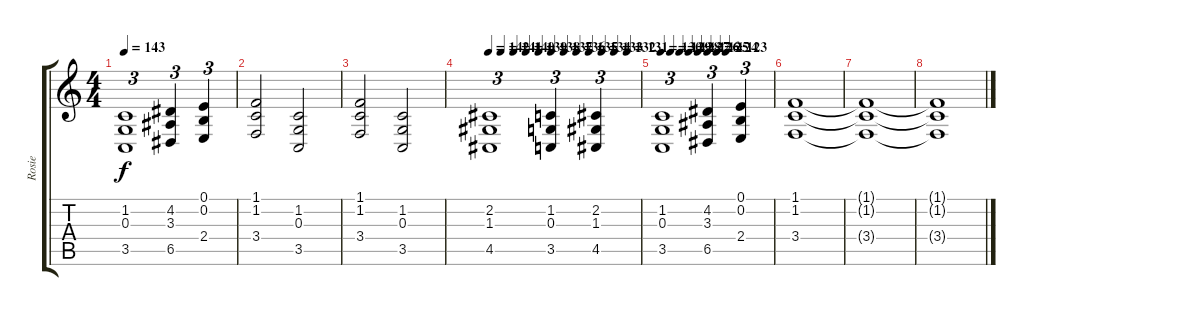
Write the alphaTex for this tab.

\track ("Rosie" "Rosie") {instrument pad4choir}
\staff {score tabs}
\tuning (E4 B3 G3 D3 A2 E2) {hide}
\ts (4 4)
\tempo 143
\clef g2
\ks c
(1.2 0.3 3.5).1{tu (3 2) dy f} (4.2 3.3 6.5).4{tu (3 2)} (0.1 0.2 2.4).4{tu (3 2)} |
(1.1 1.2 3.4).2 (1.2 0.3 3.5).2 |
(1.1 1.2 3.4).2 (1.2 0.3 3.5).2 |
\tempo 142
\tempo (141 0.08333333333333333)
\tempo (140 0.16666666666666666)
\tempo (139 0.25)
\tempo (138 0.3333333333333333)
\tempo (137 0.4166666666666667)
\tempo (136 0.5)
\tempo (135 0.5833333333333334)
\tempo (134 0.6666666666666666)
\tempo (133 0.75)
\tempo (132 0.8333333333333334)
\tempo (131 0.9166666666666666)
(2.2 1.3 4.5).1{tu (3 2)} (1.2 0.3 3.5).4{tu (3 2)} (2.2 1.3 4.5).4{tu (3 2)} |
\tempo 130
\tempo (129 0.08333333333333333)
\tempo (128 0.16666666666666666)
\tempo (127 0.25)
\tempo (126 0.3333333333333333)
\tempo (125 0.4166666666666667)
\tempo (124 0.5)
\tempo (123 0.5833333333333334)
(1.2 0.3 3.5).1{tu (3 2)} (4.2 3.3 6.5).4{tu (3 2)} (0.1 0.2 2.4).4{tu (3 2)} |
(1.1 1.2 3.4).1 |
(1.1{t} 1.2{t} 3.4{t}).1 |
(1.1{t} 1.2{t} 3.4{t}).1
